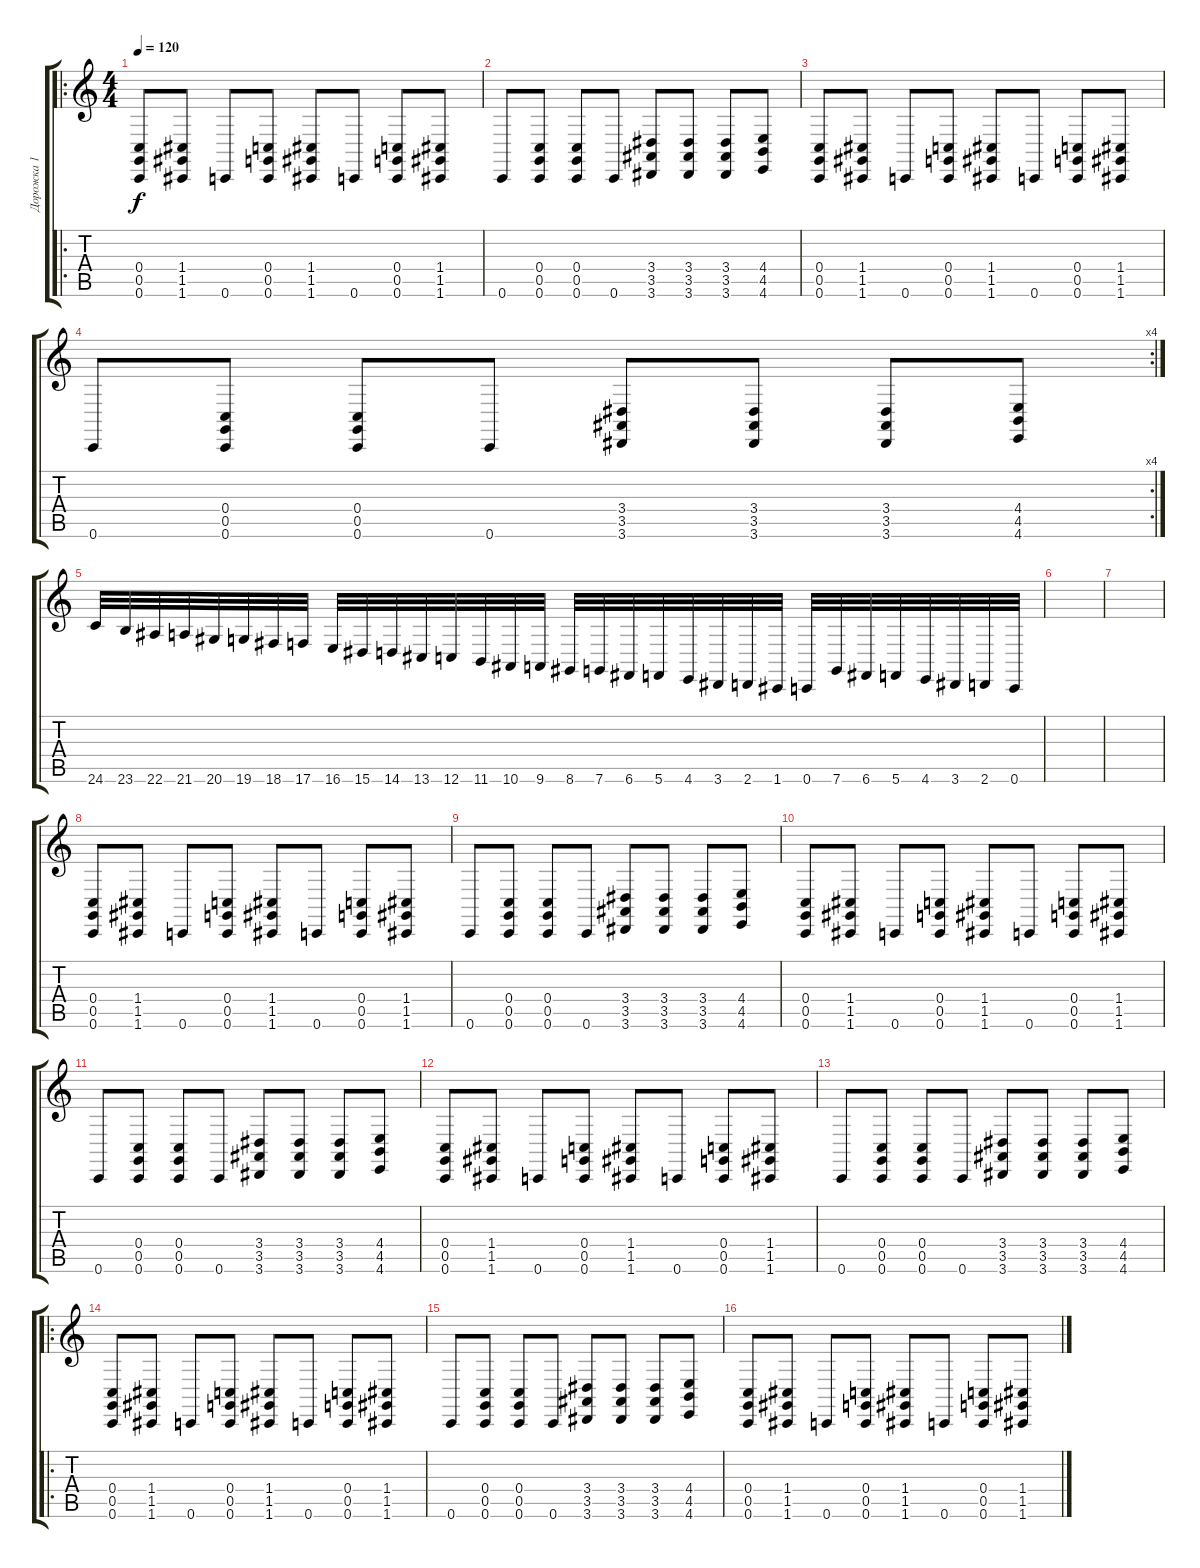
\track ("Дорожка 1" "Дорожка 1") {instrument dulcimer}
\staff {score tabs}
\tuning (D4 A3 F3 C3 G2 C2) {hide}
\ro
\ts (4 4)
\tempo 120
\clef g2
\ks c
(0.4 0.5 0.6).8{dy f} (1.4 1.5 1.6).8 0.6.8 (0.4 0.5 0.6).8 (1.4 1.5 1.6).8 0.6.8 (0.4 0.5 0.6).8 (1.4 1.5 1.6).8 |
0.6.8 (0.4 0.5 0.6).8 (0.4 0.5 0.6).8 0.6.8 (3.4 3.5 3.6).8 (3.4 3.5 3.6).8 (3.4 3.5 3.6).8 (4.4 4.5 4.6).8 |
(0.4 0.5 0.6).8 (1.4 1.5 1.6).8 0.6.8 (0.4 0.5 0.6).8 (1.4 1.5 1.6).8 0.6.8 (0.4 0.5 0.6).8 (1.4 1.5 1.6).8 |
\rc 4
0.6.8 (0.4 0.5 0.6).8 (0.4 0.5 0.6).8 0.6.8 (3.4 3.5 3.6).8 (3.4 3.5 3.6).8 (3.4 3.5 3.6).8 (4.4 4.5 4.6).8 |
24.6.32 23.6.32 22.6.32 21.6.32 20.6.32 19.6.32 18.6.32 17.6.32 16.6.32 15.6.32 14.6.32 13.6.32 12.6.32 11.6.32 10.6.32 9.6.32 8.6.32 7.6.32 6.6.32 5.6.32 4.6.32 3.6.32 2.6.32 1.6.32 0.6.32 7.6.32 6.6.32 5.6.32 4.6.32 3.6.32 2.6.32 0.6.32 |
|
|
(0.4 0.5 0.6).8 (1.4 1.5 1.6).8 0.6.8 (0.4 0.5 0.6).8 (1.4 1.5 1.6).8 0.6.8 (0.4 0.5 0.6).8 (1.4 1.5 1.6).8 |
0.6.8 (0.4 0.5 0.6).8 (0.4 0.5 0.6).8 0.6.8 (3.4 3.5 3.6).8 (3.4 3.5 3.6).8 (3.4 3.5 3.6).8 (4.4 4.5 4.6).8 |
(0.4 0.5 0.6).8 (1.4 1.5 1.6).8 0.6.8 (0.4 0.5 0.6).8 (1.4 1.5 1.6).8 0.6.8 (0.4 0.5 0.6).8 (1.4 1.5 1.6).8 |
0.6.8 (0.4 0.5 0.6).8 (0.4 0.5 0.6).8 0.6.8 (3.4 3.5 3.6).8 (3.4 3.5 3.6).8 (3.4 3.5 3.6).8 (4.4 4.5 4.6).8 |
(0.4 0.5 0.6).8 (1.4 1.5 1.6).8 0.6.8 (0.4 0.5 0.6).8 (1.4 1.5 1.6).8 0.6.8 (0.4 0.5 0.6).8 (1.4 1.5 1.6).8 |
0.6.8 (0.4 0.5 0.6).8 (0.4 0.5 0.6).8 0.6.8 (3.4 3.5 3.6).8 (3.4 3.5 3.6).8 (3.4 3.5 3.6).8 (4.4 4.5 4.6).8 |
\ro
(0.4 0.5 0.6).8 (1.4 1.5 1.6).8 0.6.8 (0.4 0.5 0.6).8 (1.4 1.5 1.6).8 0.6.8 (0.4 0.5 0.6).8 (1.4 1.5 1.6).8 |
0.6.8 (0.4 0.5 0.6).8 (0.4 0.5 0.6).8 0.6.8 (3.4 3.5 3.6).8 (3.4 3.5 3.6).8 (3.4 3.5 3.6).8 (4.4 4.5 4.6).8 |
(0.4 0.5 0.6).8 (1.4 1.5 1.6).8 0.6.8 (0.4 0.5 0.6).8 (1.4 1.5 1.6).8 0.6.8 (0.4 0.5 0.6).8 (1.4 1.5 1.6).8
